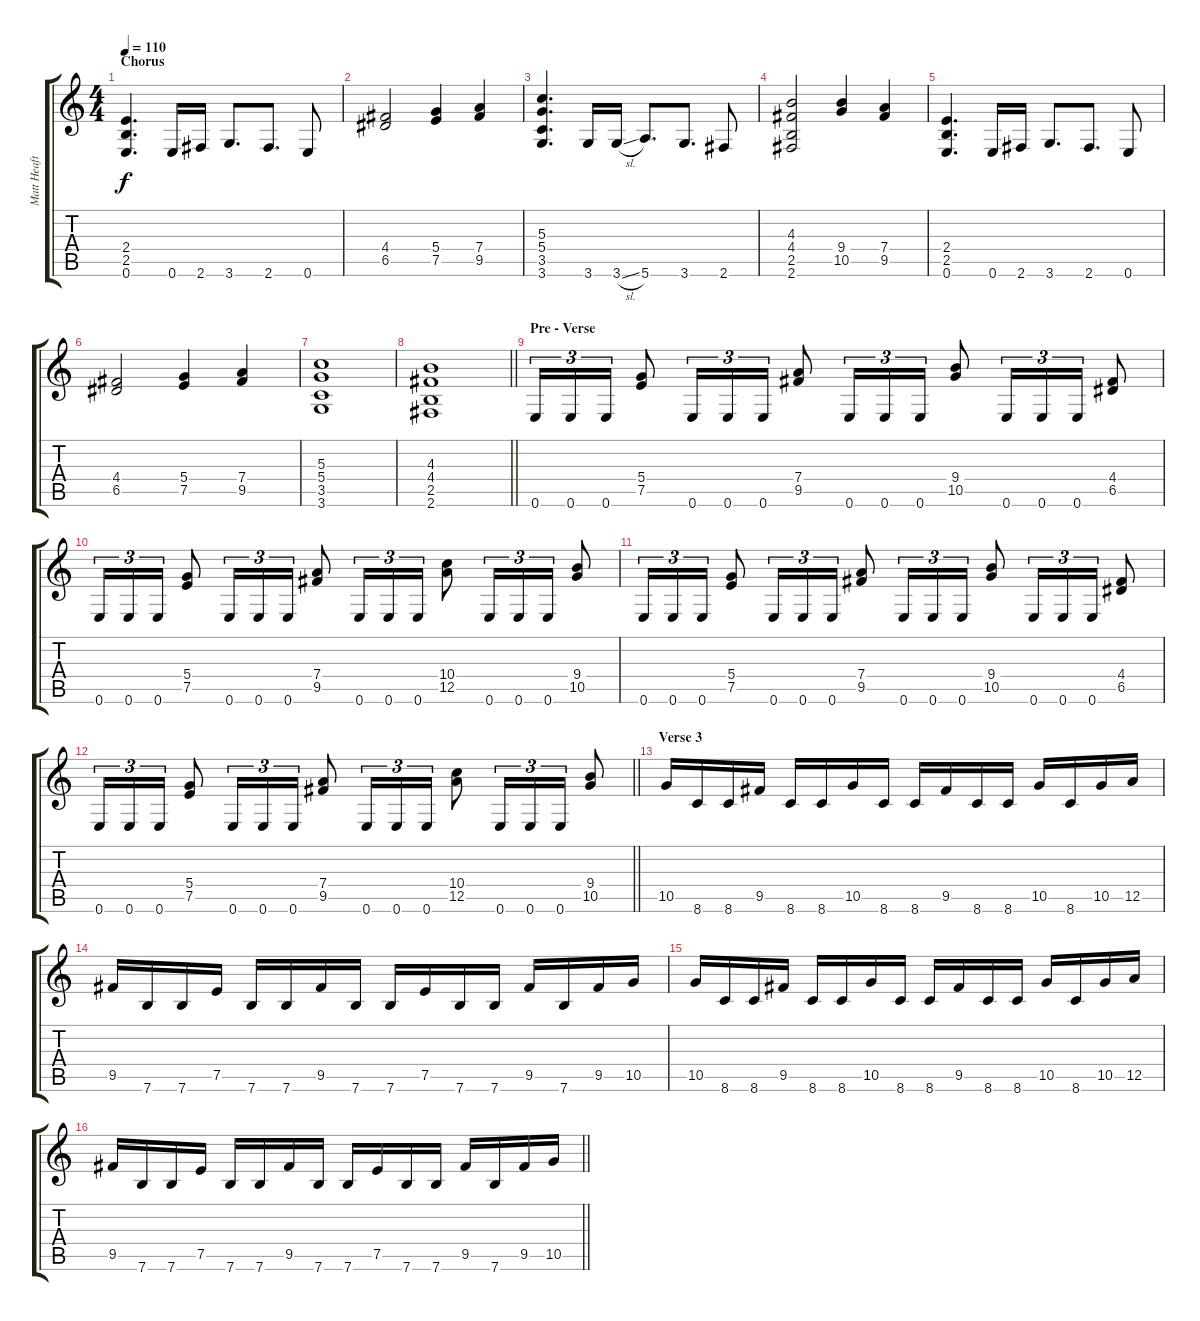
\track ("Matt Heaft (Rhythm)" "Matt Heaft") {instrument distortionguitar}
\staff {score tabs}
\tuning (E4 B3 G3 D3 A2 E2) {hide}
\ts (4 4)
\section ("" "Chorus")
\tempo 110
\clef g2
\ks c
(2.4 2.5 0.6).4{d dy f} 0.6.16 2.6.16 3.6.8{d} 2.6.8{d} 0.6.8 |
(4.4 6.5).2 (5.4 7.5).4 (7.4 9.5).4 |
(5.3 5.4 3.5 3.6).4{d} 3.6.16 3.6{sl}.16 5.6.8{d} 3.6.8{d} 2.6.8 |
(4.3 4.4 2.5 2.6).2 (9.4 10.5).4 (7.4 9.5).4 |
(2.4 2.5 0.6).4{d} 0.6.16 2.6.16 3.6.8{d} 2.6.8{d} 0.6.8 |
(4.4 6.5).2 (5.4 7.5).4 (7.4 9.5).4 |
(5.3 5.4 3.5 3.6).1 |
\barLineRight lightlight
(4.3 4.4 2.5 2.6).1 |
\section ("" "Pre - Verse")
0.6.16{tu (3 2)} 0.6.16{tu (3 2)} 0.6.16{tu (3 2)} (5.4 7.5).8 0.6.16{tu (3 2)} 0.6.16{tu (3 2)} 0.6.16{tu (3 2)} (7.4 9.5).8 0.6.16{tu (3 2)} 0.6.16{tu (3 2)} 0.6.16{tu (3 2)} (9.4 10.5).8 0.6.16{tu (3 2)} 0.6.16{tu (3 2)} 0.6.16{tu (3 2)} (4.4 6.5).8 |
0.6.16{tu (3 2)} 0.6.16{tu (3 2)} 0.6.16{tu (3 2)} (5.4 7.5).8 0.6.16{tu (3 2)} 0.6.16{tu (3 2)} 0.6.16{tu (3 2)} (7.4 9.5).8 0.6.16{tu (3 2)} 0.6.16{tu (3 2)} 0.6.16{tu (3 2)} (10.4 12.5).8 0.6.16{tu (3 2)} 0.6.16{tu (3 2)} 0.6.16{tu (3 2)} (9.4 10.5).8 |
0.6.16{tu (3 2)} 0.6.16{tu (3 2)} 0.6.16{tu (3 2)} (5.4 7.5).8 0.6.16{tu (3 2)} 0.6.16{tu (3 2)} 0.6.16{tu (3 2)} (7.4 9.5).8 0.6.16{tu (3 2)} 0.6.16{tu (3 2)} 0.6.16{tu (3 2)} (9.4 10.5).8 0.6.16{tu (3 2)} 0.6.16{tu (3 2)} 0.6.16{tu (3 2)} (4.4 6.5).8 |
\barLineRight lightlight
0.6.16{tu (3 2)} 0.6.16{tu (3 2)} 0.6.16{tu (3 2)} (5.4 7.5).8 0.6.16{tu (3 2)} 0.6.16{tu (3 2)} 0.6.16{tu (3 2)} (7.4 9.5).8 0.6.16{tu (3 2)} 0.6.16{tu (3 2)} 0.6.16{tu (3 2)} (10.4 12.5).8 0.6.16{tu (3 2)} 0.6.16{tu (3 2)} 0.6.16{tu (3 2)} (9.4 10.5).8 |
\section ("" "Verse 3")
10.5.16 8.6.16 8.6.16 9.5.16 8.6.16 8.6.16 10.5.16 8.6.16 8.6.16 9.5.16 8.6.16 8.6.16 10.5.16 8.6.16 10.5.16 12.5.16 |
9.5.16 7.6.16 7.6.16 7.5.16 7.6.16 7.6.16 9.5.16 7.6.16 7.6.16 7.5.16 7.6.16 7.6.16 9.5.16 7.6.16 9.5.16 10.5.16 |
10.5.16 8.6.16 8.6.16 9.5.16 8.6.16 8.6.16 10.5.16 8.6.16 8.6.16 9.5.16 8.6.16 8.6.16 10.5.16 8.6.16 10.5.16 12.5.16 |
\barLineRight lightlight
9.5.16 7.6.16 7.6.16 7.5.16 7.6.16 7.6.16 9.5.16 7.6.16 7.6.16 7.5.16 7.6.16 7.6.16 9.5.16 7.6.16 9.5.16 10.5.16
